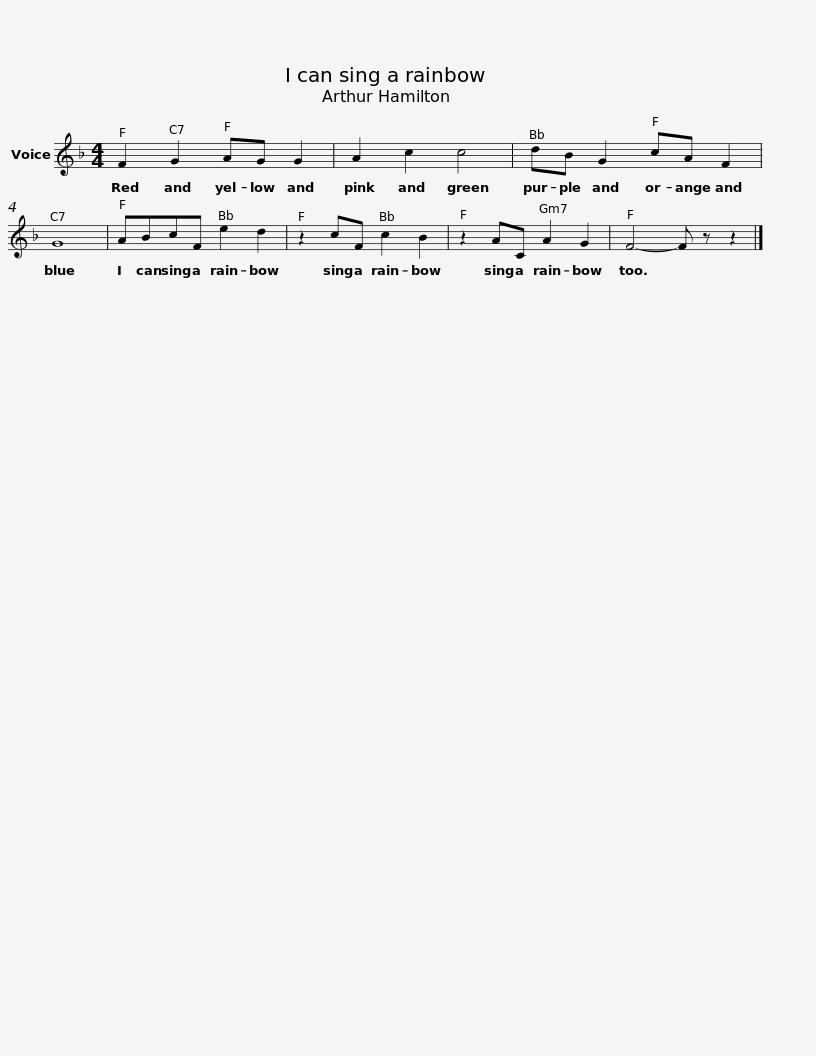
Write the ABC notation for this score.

X:1
L:1/8
M:4/4
I:linebreak $
K:F
V:1 treble
V:1
 F2 G2 AG G2 | A2 c2 c4 | dB G2 cA F2 | G8 |$ ABcF e2 d2 | %5
 z2 cF c2 B2 | z2 AC A2 G2 | F4- F z z2 |] %8
